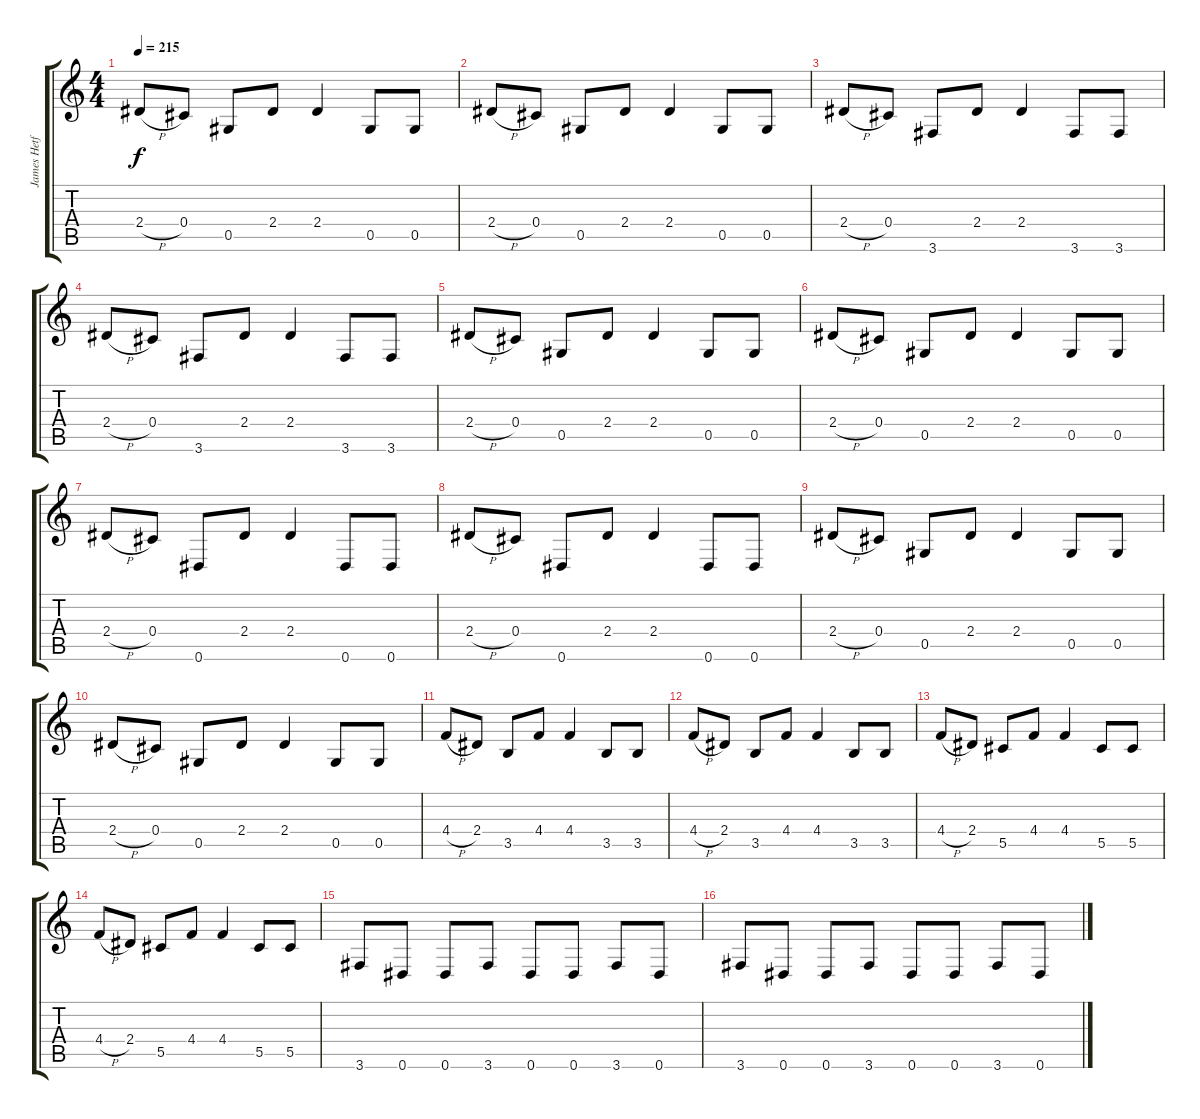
\track ("James Hetfield" "James Hetf") {instrument overdrivenguitar}
\staff {score tabs}
\tuning (Eb4 Bb3 Gb3 Db3 Ab2 Eb2) {hide}
\ts (4 4)
\tempo 215
\clef g2
\ks c
2.4{h}.8{dy f} 0.4.8 0.5.8 2.4.8 2.4.4 0.5.8 0.5.8 |
2.4{h}.8 0.4.8 0.5.8 2.4.8 2.4.4 0.5.8 0.5.8 |
2.4{h}.8 0.4.8 3.6.8 2.4.8 2.4.4 3.6.8 3.6.8 |
2.4{h}.8 0.4.8 3.6.8 2.4.8 2.4.4 3.6.8 3.6.8 |
2.4{h}.8 0.4.8 0.5.8 2.4.8 2.4.4 0.5.8 0.5.8 |
2.4{h}.8 0.4.8 0.5.8 2.4.8 2.4.4 0.5.8 0.5.8 |
2.4{h}.8 0.4.8 0.6.8 2.4.8 2.4.4 0.6.8 0.6.8 |
2.4{h}.8 0.4.8 0.6.8 2.4.8 2.4.4 0.6.8 0.6.8 |
2.4{h}.8 0.4.8 0.5.8 2.4.8 2.4.4 0.5.8 0.5.8 |
2.4{h}.8 0.4.8 0.5.8 2.4.8 2.4.4 0.5.8 0.5.8 |
4.4{h}.8 2.4.8 3.5.8 4.4.8 4.4.4 3.5.8 3.5.8 |
4.4{h}.8 2.4.8 3.5.8 4.4.8 4.4.4 3.5.8 3.5.8 |
4.4{h}.8 2.4.8 5.5.8 4.4.8 4.4.4 5.5.8 5.5.8 |
4.4{h}.8 2.4.8 5.5.8 4.4.8 4.4.4 5.5.8 5.5.8 |
3.6.8 0.6.8 0.6.8 3.6.8 0.6.8 0.6.8 3.6.8 0.6.8 |
3.6.8 0.6.8 0.6.8 3.6.8 0.6.8 0.6.8 3.6.8 0.6.8
